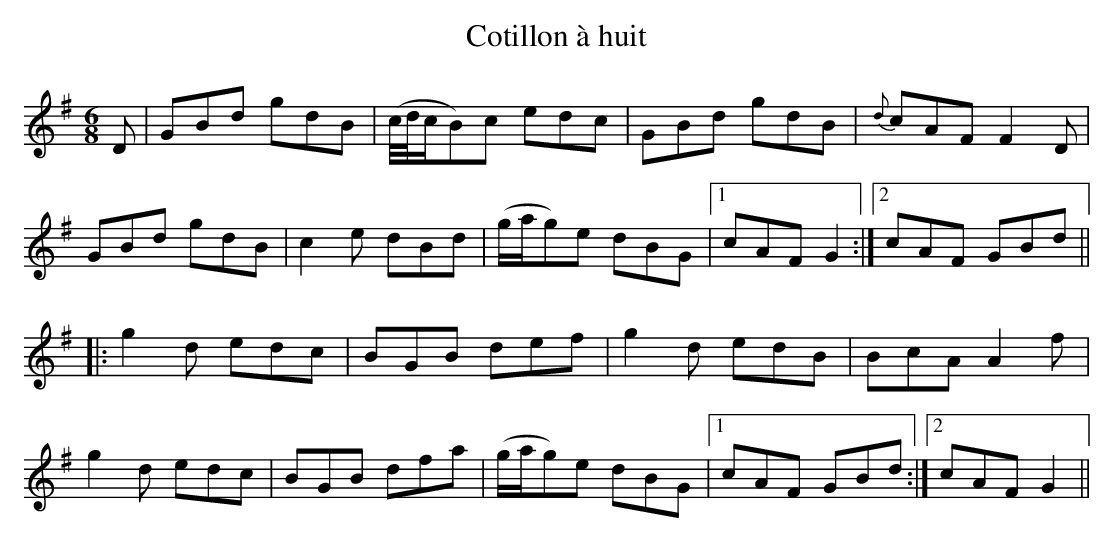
X:1
T:Cotillon à huit
M:6/8
L:1/8
K:G
D|GBd gdB|(c/4d/4c/B)c edc|GBd gdB|{d}cAF F2D|
GBd gdB |c2e dBd |(g/a/g)e dBG|1  cAF G2:|2 cAF GBd||
|:g2d edc|BGB def|g2d edB|BcA A2f|
g2d edc|BGB dfa|(g/a/g)e dBG|1cAF GBd:|2 cAF G2||
